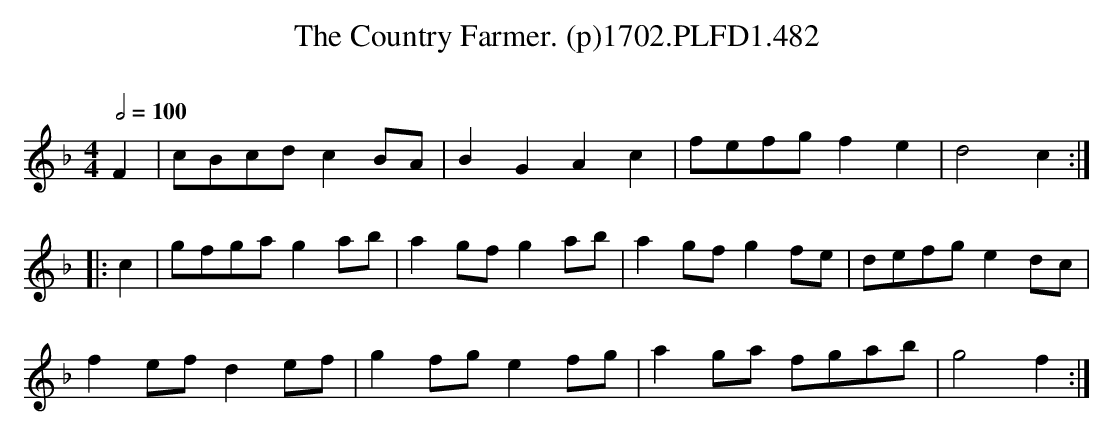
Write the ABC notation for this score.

X:1
T:Country Farmer. (p)1702.PLFD1.482, The
M:4/4
L:1/8
Q:1/2=100
O:
K:F
F2|cBcdc2BA|B2G2A2c2|fefgf2e2|d4c2:|
|:c2|gfgag2ab|a2gfg2ab|a2gfg2fe|defge2dc|
f2efd2ef|g2fge2fg|a2ga fgab|g4f2:|
